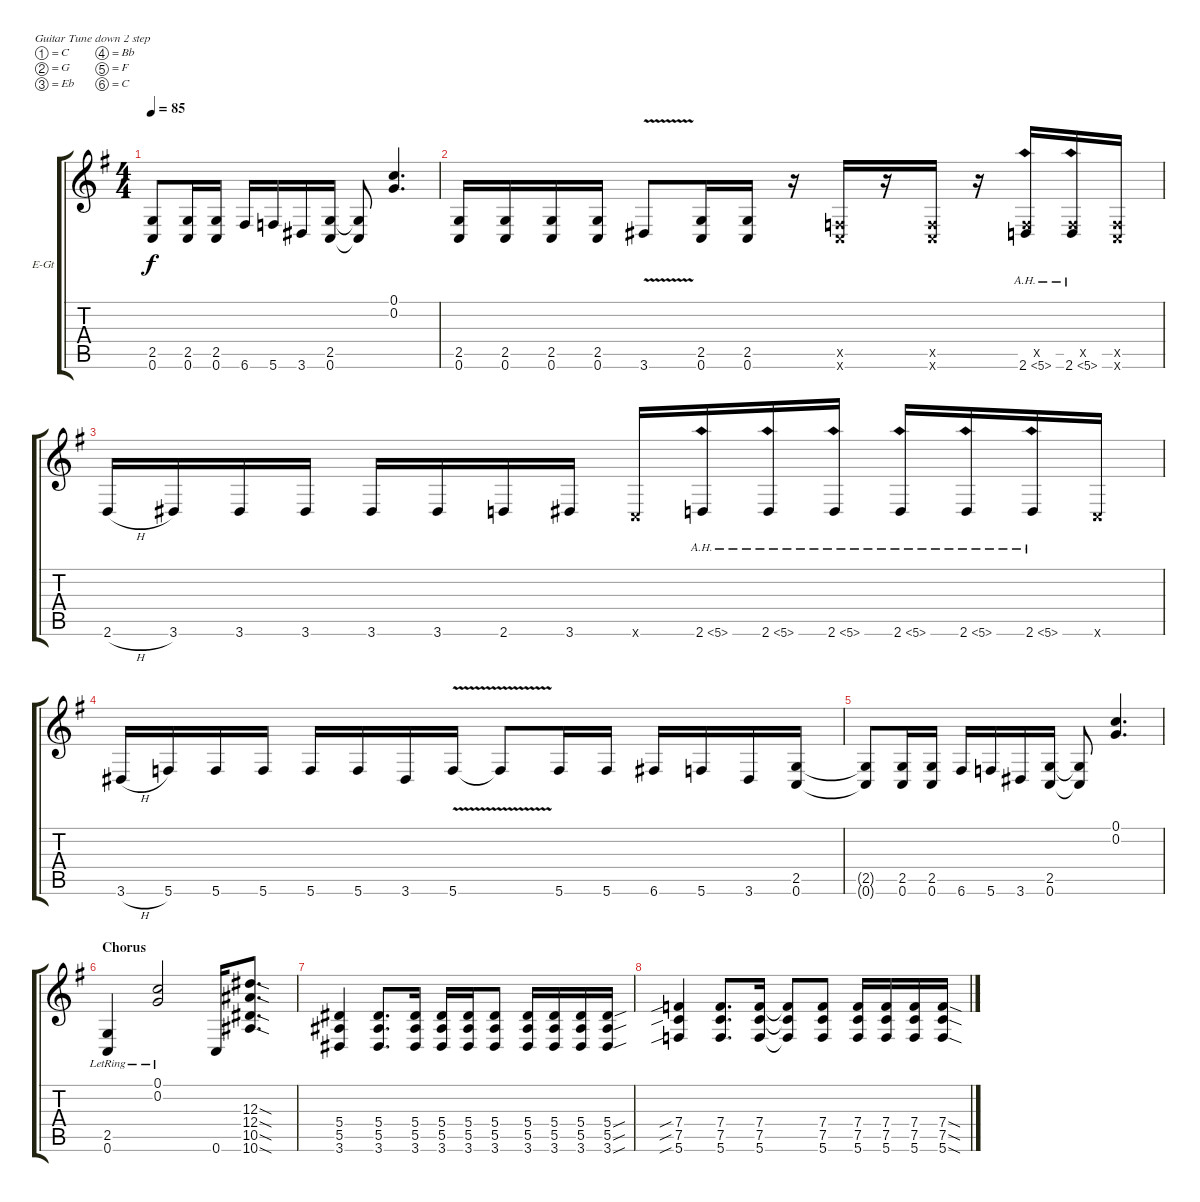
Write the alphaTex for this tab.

\defaultSystemsLayout 4
\bracketExtendMode groupsimilarinstruments
\firstSystemTrackNameOrientation horizontal
\otherSystemsTrackNameOrientation horizontal
\track ("Guitar 1" "E-Gt") {instrument distortionguitar}
\staff {score tabs}
\tuning (C4 G3 Eb3 Bb2 F2 C2)
\ts (4 4)
\tempo 85
\clef g2
\ks g
(0.6{t} 2.5{t}).8{dy f} (2.5 0.6).16 (2.5 0.6).16 6.6.16 5.6.16 3.6.16 (2.5 0.6).16 (0.6{t} 2.5{t}).8 (0.1 0.2).4{d} |
(2.5 0.6).16 (2.5 0.6).16 (2.5 0.6).16 (2.5 0.6).16 3.6{v}.8 (2.5 0.6).16 (2.5 0.6).16 r.16 (0.5{x} 0.6{x}).16 r.16 (0.6{x} 0.5{x}).16 r.16 (2.6{ah 3} 0.5{x}).16 (2.6{ah 3} 0.5{x}).16 (0.6{x} 0.5{x}).16 |
2.6{h}.16 3.6.16 3.6.16 3.6.16 3.6.16 3.6.16 2.6.16 3.6.16 0.6{x}.16 2.6{ah 3}.16 2.6{ah 3}.16 2.6{ah 3}.16 2.6{ah 3}.16 2.6{ah 3}.16 2.6{ah 3}.16 0.6{x}.16 |
3.6{h}.16 5.6.16 5.6.16 5.6.16 5.6.16 5.6.16 3.6.16 5.6{v}.16 5.6{v t}.8 5.6.16 5.6.16 6.6.16 5.6.16 3.6.16 (2.5 0.6).16 |
(0.6{t} 2.5{t}).8 (2.5 0.6).16 (2.5 0.6).16 6.6.16 5.6.16 3.6.16 (2.5 0.6).16 (0.6{t} 2.5{t}).8 (0.1 0.2).4{d} |
\section ("" "Chorus")
(2.5{lr} 0.6{lr}).4 (0.1{lr} 0.2{lr}).2 0.6.16 (10.6{sod} 10.5{sod} 12.4{sod} 12.3{sod}).8{d} |
(3.6 5.5 5.4).4 (5.4 5.5 3.6).8{d} (3.6 5.5 5.4).16 (3.6 5.5 5.4).16 (3.6 5.5 5.4).16 (5.4 5.5 3.6).8 (3.6 5.5 5.4).16 (3.6 5.5 5.4).16 (3.6 5.5 5.4).16 (3.6{sou} 5.5{sou} 5.4{sou}).16 |
(7.4{sib} 7.5{sib} 5.6{sib}).4 (7.4 7.5 5.6).8{d} (5.6 7.5 7.4).16 (5.6{t} 7.5{t} 7.4{t}).8 (5.6 7.5 7.4).8 (5.6 7.5 7.4).16 (5.6 7.5 7.4).16 (5.6 7.5 7.4).16 (5.6{sod} 7.5{sod} 7.4{sod}).16
